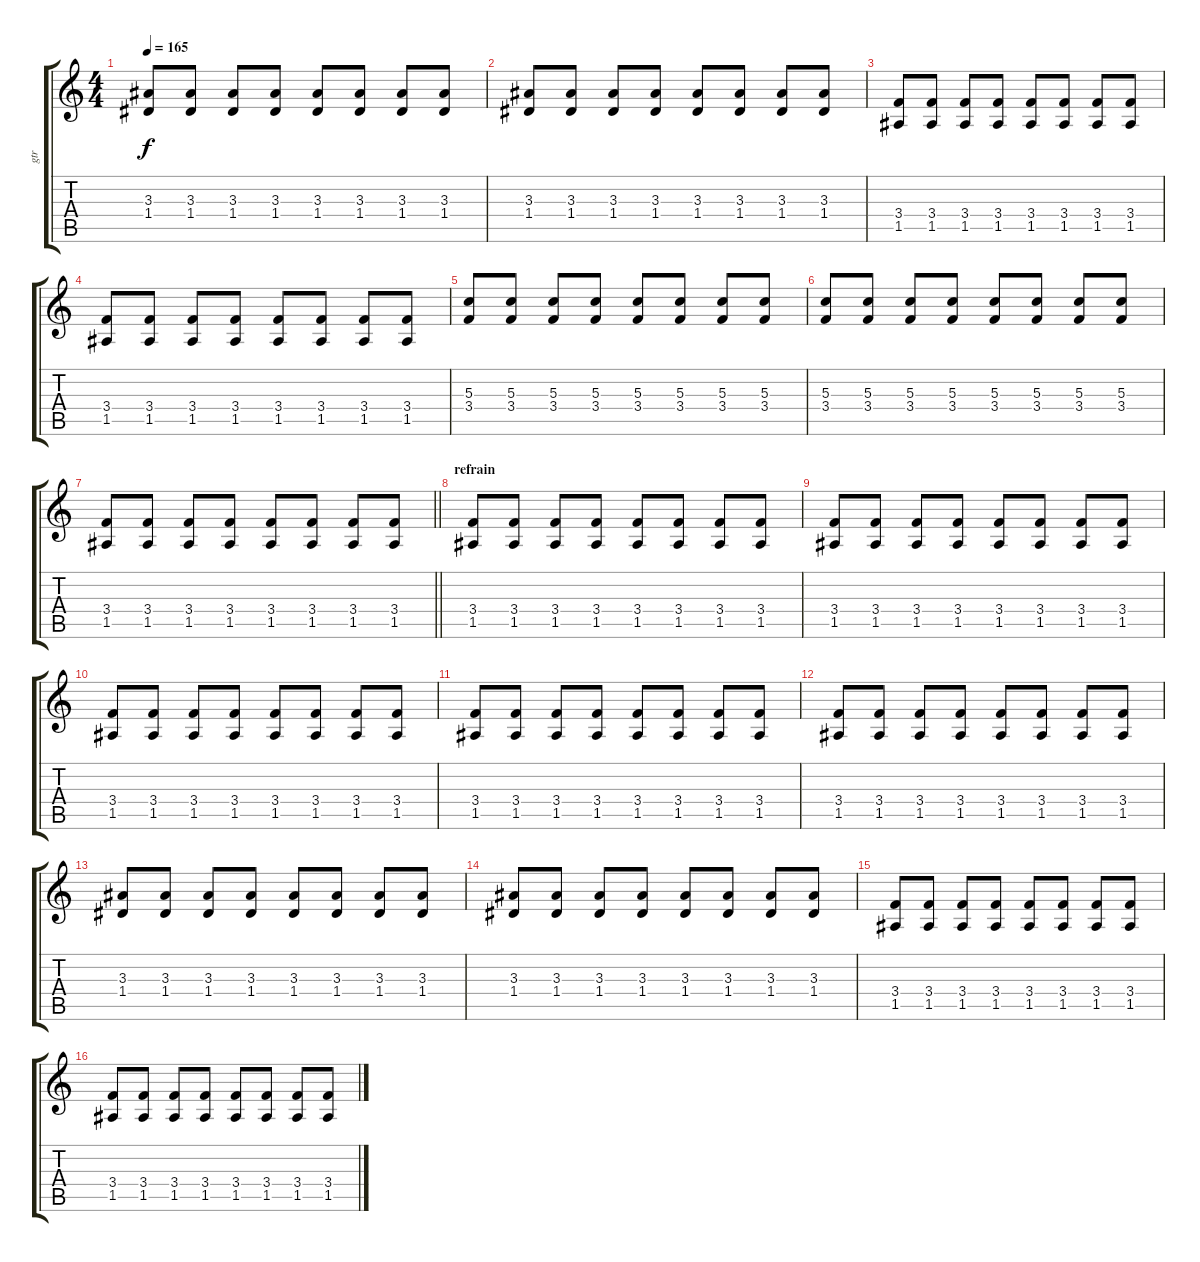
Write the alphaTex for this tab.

\track ("gtr" "gtr") {instrument overdrivenguitar}
\staff {score tabs}
\tuning (E4 B3 G3 D3 A2 E2) {hide}
\ts (4 4)
\tempo 165
\clef g2
\ks c
(3.3 1.4).8{dy f} (3.3 1.4).8 (3.3 1.4).8 (3.3 1.4).8 (3.3 1.4).8 (3.3 1.4).8 (3.3 1.4).8 (3.3 1.4).8 |
(3.3 1.4).8 (3.3 1.4).8 (3.3 1.4).8 (3.3 1.4).8 (3.3 1.4).8 (3.3 1.4).8 (3.3 1.4).8 (3.3 1.4).8 |
(3.4 1.5).8 (3.4 1.5).8 (3.4 1.5).8 (3.4 1.5).8 (3.4 1.5).8 (3.4 1.5).8 (3.4 1.5).8 (3.4 1.5).8 |
(3.4 1.5).8 (3.4 1.5).8 (3.4 1.5).8 (3.4 1.5).8 (3.4 1.5).8 (3.4 1.5).8 (3.4 1.5).8 (3.4 1.5).8 |
(5.3 3.4).8 (5.3 3.4).8 (5.3 3.4).8 (5.3 3.4).8 (5.3 3.4).8 (5.3 3.4).8 (5.3 3.4).8 (5.3 3.4).8 |
(5.3 3.4).8 (5.3 3.4).8 (5.3 3.4).8 (5.3 3.4).8 (5.3 3.4).8 (5.3 3.4).8 (5.3 3.4).8 (5.3 3.4).8 |
\barLineRight lightlight
(3.4 1.5).8 (3.4 1.5).8 (3.4 1.5).8 (3.4 1.5).8 (3.4 1.5).8 (3.4 1.5).8 (3.4 1.5).8 (3.4 1.5).8 |
\section ("" "refrain")
(3.4 1.5).8 (3.4 1.5).8 (3.4 1.5).8 (3.4 1.5).8 (3.4 1.5).8 (3.4 1.5).8 (3.4 1.5).8 (3.4 1.5).8 |
(3.4 1.5).8 (3.4 1.5).8 (3.4 1.5).8 (3.4 1.5).8 (3.4 1.5).8 (3.4 1.5).8 (3.4 1.5).8 (3.4 1.5).8 |
(3.4 1.5).8 (3.4 1.5).8 (3.4 1.5).8 (3.4 1.5).8 (3.4 1.5).8 (3.4 1.5).8 (3.4 1.5).8 (3.4 1.5).8 |
(3.4 1.5).8 (3.4 1.5).8 (3.4 1.5).8 (3.4 1.5).8 (3.4 1.5).8 (3.4 1.5).8 (3.4 1.5).8 (3.4 1.5).8 |
(3.4 1.5).8 (3.4 1.5).8 (3.4 1.5).8 (3.4 1.5).8 (3.4 1.5).8 (3.4 1.5).8 (3.4 1.5).8 (3.4 1.5).8 |
(3.3 1.4).8 (3.3 1.4).8 (3.3 1.4).8 (3.3 1.4).8 (3.3 1.4).8 (3.3 1.4).8 (3.3 1.4).8 (3.3 1.4).8 |
(3.3 1.4).8 (3.3 1.4).8 (3.3 1.4).8 (3.3 1.4).8 (3.3 1.4).8 (3.3 1.4).8 (3.3 1.4).8 (3.3 1.4).8 |
(3.4 1.5).8 (3.4 1.5).8 (3.4 1.5).8 (3.4 1.5).8 (3.4 1.5).8 (3.4 1.5).8 (3.4 1.5).8 (3.4 1.5).8 |
(3.4 1.5).8 (3.4 1.5).8 (3.4 1.5).8 (3.4 1.5).8 (3.4 1.5).8 (3.4 1.5).8 (3.4 1.5).8 (3.4 1.5).8
